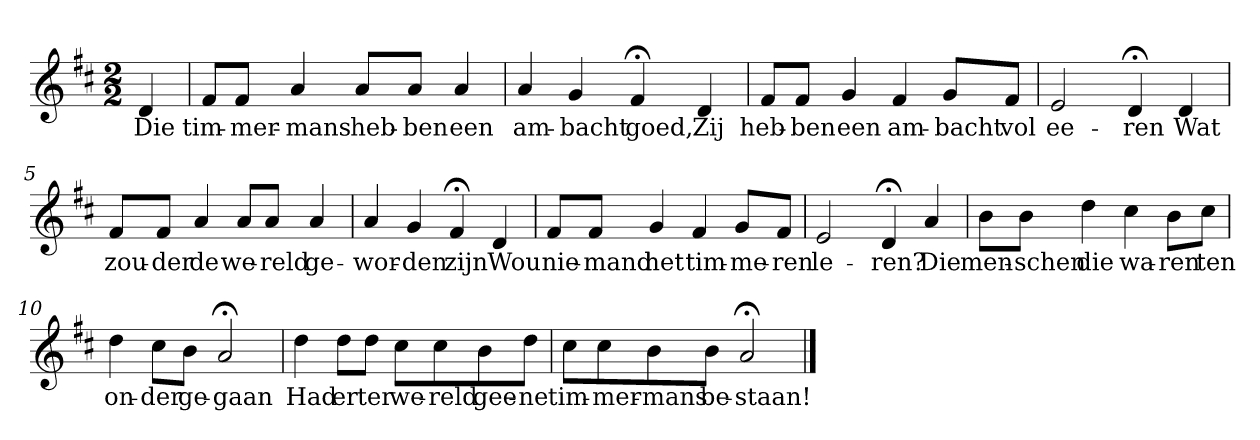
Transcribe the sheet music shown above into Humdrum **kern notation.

**kern	**text
*part1	*part1
*staff1	*staff1
*k[f#c#]	*
*D:	*
*M2/2	*
*MM120	*
=	=
4d	Die
=1	=1
8f#L	tim-
8f#J	-mer-
4a	-mans
8aL	heb-
8aJ	-ben
4a	een
=2	=2
4a	am-
4g	-bacht
4f#;<	goed,
4d	Zij
=3	=3
8f#L	heb-
8f#J	-ben
4g	een
4f#	am-
8gL	-bacht
8f#J	vol
=4	=4
2e	ee-
4d;<	-ren
4d	Wat
=5	=5
8f#L	zou-
8f#J	-der
4a	de
8aL	we-
8aJ	-reld
4a	ge-
=6	=6
4a	-wor-
4g	-den
4f#;<	zijn
4d	Wou
=7	=7
8f#L	nie-
8f#J	-mand
4g	het
4f#	tim-
8gL	-me-
8f#J	-ren
=8	=8
2e	le-
4d;<	-ren?
4a	Die
=9	=9
8bL	men-
8bJ	-schen
4dd	die
4cc#	wa-
8bL	-ren
8cc#J	ten
=10	=10
4dd	on-
8cc#L	-der
8bJ	ge-
2a;<	-gaan
=11	=11
4dd	Had
8ddL	er
8ddJ	ter
8cc#L	we-
8cc#	-reld
8b	gee-
8ddJ	-ne
=12	=12
8cc#L	tim-
8cc#	-mer-
8b	-mans
8bJ	be-
2a;<	-staan!
==	==
*-	*-
